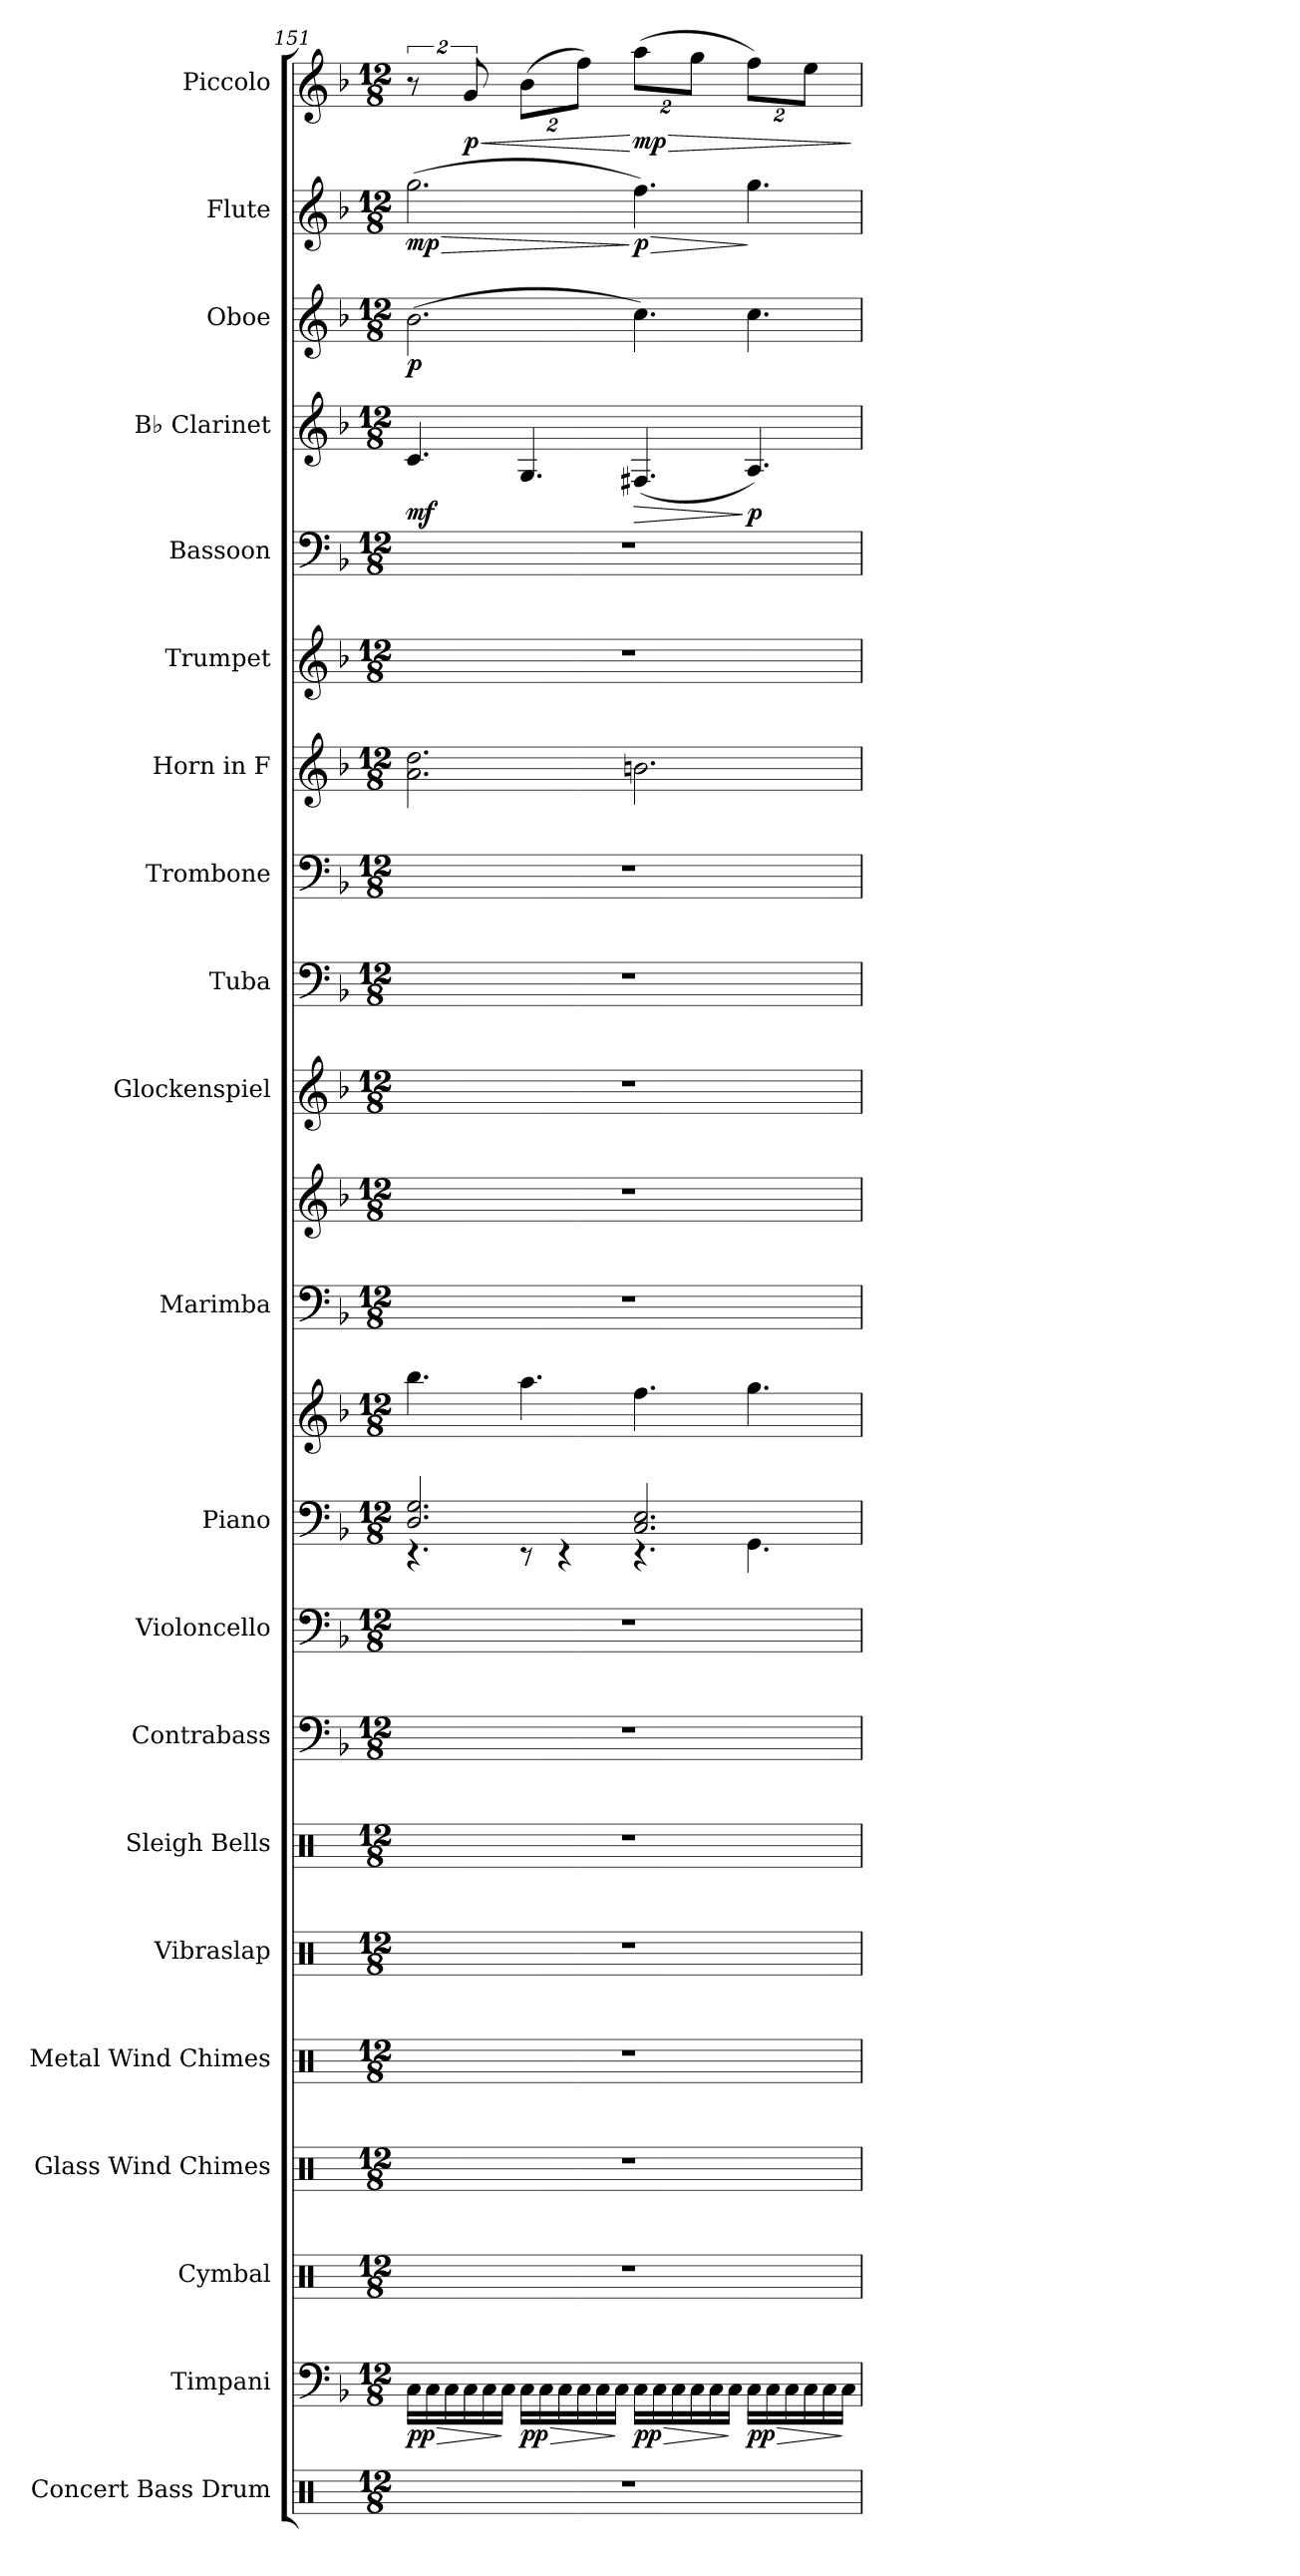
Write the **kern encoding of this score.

**kern	**kern	**dynam	**kern	**kern	**kern	**kern	**kern	**kern	**kern	**kern	**kern	**kern	**kern	**kern	**kern	**kern	**kern	**kern	**kern	**kern	**dynam	**kern	**dynam	**kern	**dynam	**kern	**dynam
*part21	*part20	*part20	*part19	*part18	*part17	*part16	*part15	*part14	*part13	*part12	*part12	*part11	*part11	*part10	*part9	*part8	*part7	*part6	*part5	*part4	*part4	*part3	*part3	*part2	*part2	*part1	*part1
*staff23	*staff22	*staff22	*staff21	*staff20	*staff19	*staff18	*staff17	*staff16	*staff15	*staff14	*staff13	*staff12	*staff11	*staff10	*staff9	*staff8	*staff7	*staff6	*staff5	*staff4	*staff4	*staff3	*staff3	*staff2	*staff2	*staff1	*staff1
*I"Concert Bass Drum	*I"Timpani	*	*I"Cymbal	*I"Glass Wind Chimes	*I"Metal Wind Chimes	*I"Vibraslap	*I"Sleigh Bells	*I"Contrabass	*I"Violoncello	*I"Piano	*	*I"Marimba	*	*I"Glockenspiel	*I"Tuba	*I"Trombone	*I"Horn in F	*I"Trumpet	*I"Bassoon	*I"B♭ Clarinet	*	*I"Oboe	*	*I"Flute	*	*I"Piccolo	*
*I'Con. BD	*I'Timp.	*	*I'Cym.	*I'Gl. Wn Ch.	*I'Met. Wn Ch.	*I'Vibslp.	*I'Sle. Be.	*I'Cb.	*I'Vc.	*I'Pno.	*	*I'Mrm.	*	*I'Glock.	*I'Tba.	*I'Tbn.	*	*I'Tpt.	*I'Bsn.	*I'B♭ Cl.	*	*I'Ob.	*	*I'Fl.	*	*I'Picc.	*
*clefX	*clefF4	*	*clefX	*clefX	*clefX	*clefX	*clefX	*clefF4	*clefF4	*clefF4	*clefG2	*clefF4	*clefG2	*clefG2	*clefF4	*clefF4	*clefG2	*clefG2	*clefF4	*clefG2	*	*clefG2	*	*clefG2	*	*clefG2	*
*	*	*	*	*	*	*	*	*ITrd7c12	*	*	*	*	*	*ITrd-14c-24	*	*	*ITrd4c7	*ITrd1c2	*	*ITrd1c2	*	*	*	*	*	*ITrd-7c-12	*
*k[]	*k[b-]	*	*k[]	*k[]	*k[]	*k[]	*k[]	*k[b-]	*k[b-]	*k[b-]	*k[b-]	*k[b-]	*k[b-]	*k[b-]	*k[b-]	*k[b-]	*k[b-e-]	*k[b-e-a-]	*k[b-]	*k[b-e-a-]	*	*k[b-]	*	*k[b-]	*	*k[b-]	*
*M12/8	*M12/8	*	*M12/8	*M12/8	*M12/8	*M12/8	*M12/8	*M12/8	*M12/8	*M12/8	*M12/8	*M12/8	*M12/8	*M12/8	*M12/8	*M12/8	*M12/8	*M12/8	*M12/8	*M12/8	*	*M12/8	*	*M12/8	*	*M12/8	*
=151	=151	=151	=151	=151	=151	=151	=151	=151	=151	=151	=151	=151	=151	=151	=151	=151	=151	=151	=151	=151	=151	=151	=151	=151	=151	=151	=151
!	!	!LO:HP:b	!	!	!	!	!	!	!	!	!	!	!	!	!	!	!	!	!	!	!	!	!	!	!LO:HP:b	!	!
*	*	*	*	*	*	*	*	*	*	*^	*	*	*	*	*	*	*	*	*	*	*	*	*	*	*	*	*
!	!	!LO:DY:n=1:b	!	!	!	!	!	!	!	!	!	!	!	!	!	!	!	!	!	!	!	!LO:DY:b	!	!LO:DY:b	!	!LO:DY:n=1:b	!	!
1.r	16C\LL	> pp	1.r	1.r	1.r	1.r	1.r	1.r	1.r	2.D/ 2.G/	4.r	4.bb-\	1.r	1.r	1.r	1.r	1.r	2.d\ 2.g\	1.r	1.r	4.B-/	mf	(>2.b-\	p	(>2.gg\	> mp	16%3r	.
.	16C\	.	.	.	.	.	.	.	.	.	.	.	.	.	.	.	.	.	.	.	.	.	.	.	.	.	.	.
.	16C\	.	.	.	.	.	.	.	.	.	.	.	.	.	.	.	.	.	.	.	.	.	.	.	.	.	.	.
!	!	!	!	!	!	!	!	!	!	!	!	!	!	!	!	!	!	!	!	!	!	!	!	!	!	!	!	!LO:HP:b
!	!	!	!	!	!	!	!	!	!	!	!	!	!	!	!	!	!	!	!	!	!	!	!	!	!	!	!	!LO:DY:n=1:b
.	16C\	.	.	.	.	.	.	.	.	.	.	.	.	.	.	.	.	.	.	.	.	.	.	.	.	.	16%3gg/	< p
.	16C\	.	.	.	.	.	.	.	.	.	.	.	.	.	.	.	.	.	.	.	.	.	.	.	.	.	.	.
!	!	!LO:DY:n=2:b	!	!	!	!	!	!	!	!	!	!	!	!	!	!	!	!	!	!	!	!	!	!	!	!	!	!
!	!	!LO:DY:n=3:b	!	!	!	!	!	!	!	!	!	!	!	!	!	!	!	!	!	!	!	!	!	!	!	!	!	!
.	16C\JJ	] p other-dynamics	.	.	.	.	.	.	.	.	.	.	.	.	.	.	.	.	.	.	.	.	.	.	.	.	.	.
!	!	!LO:HP:b	!	!	!	!	!	!	!	!	!	!	!	!	!	!	!	!	!	!	!	!	!	!	!	!	!	!
*	*	*	*	*	*	*	*	*	*	*	*	*	*	*	*	*	*	*	*	*	*	*	*	*	*	*	*Xbrackettup	*
!	!	!LO:DY:n=4:b	!	!	!	!	!	!	!	!	!	!	!	!	!	!	!	!	!	!	!	!	!	!	!	!	!	!
.	16C\LL	> pp	.	.	.	.	.	.	.	.	8r	4.aa\	.	.	.	.	.	.	.	.	4.F/	.	.	.	.	.	(>16%3bb-\L	.
.	16C\	.	.	.	.	.	.	.	.	.	.	.	.	.	.	.	.	.	.	.	.	.	.	.	.	.	.	.
.	16C\	.	.	.	.	.	.	.	.	.	4r	.	.	.	.	.	.	.	.	.	.	.	.	.	.	.	.	.
.	16C\	.	.	.	.	.	.	.	.	.	.	.	.	.	.	.	.	.	.	.	.	.	.	.	.	.	16%3fff\J)	.
.	16C\	.	.	.	.	.	.	.	.	.	.	.	.	.	.	.	.	.	.	.	.	.	.	.	.	.	.	.
!	!	!LO:DY:n=5:b	!	!	!	!	!	!	!	!	!	!	!	!	!	!	!	!	!	!	!	!	!	!	!	!	!	!
!	!	!LO:DY:n=6:b	!	!	!	!	!	!	!	!	!	!	!	!	!	!	!	!	!	!	!	!	!	!	!	!	!	!
.	16C\JJ	] p other-dynamics	.	.	.	.	.	.	.	.	.	.	.	.	.	.	.	.	.	.	.	.	.	.	.	.	.	.
!	!	!LO:HP:b	!	!	!	!	!	!	!	!	!	!	!	!	!	!	!	!	!	!	!	!LO:HP:b	!	!	!	!LO:HP:n=1:b	!	!LO:HP:n=1:b
!	!	!LO:DY:n=7:b	!	!	!	!	!	!	!	!	!	!	!	!	!	!	!	!	!	!	!	!	!	!	!	!LO:DY:n=2:b	!	!LO:DY:n=2:b
.	16C\LL	> pp	.	.	.	.	.	.	.	2.C/ 2.E/	4.r	4.ff\	.	.	.	.	.	2.en\	.	.	(<4.En/	>	4.cc\)	.	4.ff\)	] > p	(>16%3aaa\L	[ > mp
.	16C\	.	.	.	.	.	.	.	.	.	.	.	.	.	.	.	.	.	.	.	.	.	.	.	.	.	.	.
.	16C\	.	.	.	.	.	.	.	.	.	.	.	.	.	.	.	.	.	.	.	.	.	.	.	.	.	.	.
.	16C\	.	.	.	.	.	.	.	.	.	.	.	.	.	.	.	.	.	.	.	.	.	.	.	.	.	16%3ggg\J	.
.	16C\	.	.	.	.	.	.	.	.	.	.	.	.	.	.	.	.	.	.	.	.	.	.	.	.	.	.	.
!	!	!LO:DY:n=8:b	!	!	!	!	!	!	!	!	!	!	!	!	!	!	!	!	!	!	!	!	!	!	!	!	!	!
!	!	!LO:DY:n=9:b	!	!	!	!	!	!	!	!	!	!	!	!	!	!	!	!	!	!	!	!	!	!	!	!	!	!
.	16C\JJ	] p other-dynamics	.	.	.	.	.	.	.	.	.	.	.	.	.	.	.	.	.	.	.	.	.	.	.	.	.	.
!	!	!LO:HP:b	!	!	!	!	!	!	!	!	!	!	!	!	!	!	!	!	!	!	!	!	!	!	!	!	!	!
!	!	!LO:DY:n=10:b	!	!	!	!	!	!	!	!	!	!	!	!	!	!	!	!	!	!	!	!LO:DY:n=1:b	!	!	!	!	!	!
.	16C\LL	> pp	.	.	.	.	.	.	.	.	4.GG\	4.gg\	.	.	.	.	.	.	.	.	4.G/)	] p	4.cc\	.	4.gg\	]	16%3fff\L)	.
.	16C\	.	.	.	.	.	.	.	.	.	.	.	.	.	.	.	.	.	.	.	.	.	.	.	.	.	.	.
.	16C\	.	.	.	.	.	.	.	.	.	.	.	.	.	.	.	.	.	.	.	.	.	.	.	.	.	.	.
.	16C\	.	.	.	.	.	.	.	.	.	.	.	.	.	.	.	.	.	.	.	.	.	.	.	.	.	16%3eee\J	.
.	16C\	.	.	.	.	.	.	.	.	.	.	.	.	.	.	.	.	.	.	.	.	.	.	.	.	.	.	.
!	!	!LO:DY:n=11:b	!	!	!	!	!	!	!	!	!	!	!	!	!	!	!	!	!	!	!	!	!	!	!	!	!	!
!	!	!LO:DY:n=12:b	!	!	!	!	!	!	!	!	!	!	!	!	!	!	!	!	!	!	!	!	!	!	!	!	!	!
.	16C\JJ	] p other-dynamics	.	.	.	.	.	.	.	.	.	.	.	.	.	.	.	.	.	.	.	.	.	.	.	.	.	.
*	*	*	*	*	*	*	*	*	*	*v	*v	*	*	*	*	*	*	*	*	*	*	*	*	*	*	*	*	*
.	.	.	.	.	.	.	.	.	.	.	.	.	.	.	.	.	.	.	.	.	.	.	.	.	.	.	]
=	=	=	=	=	=	=	=	=	=	=	=	=	=	=	=	=	=	=	=	=	=	=	=	=	=	=	=
*-	*-	*-	*-	*-	*-	*-	*-	*-	*-	*-	*-	*-	*-	*-	*-	*-	*-	*-	*-	*-	*-	*-	*-	*-	*-	*-	*-
